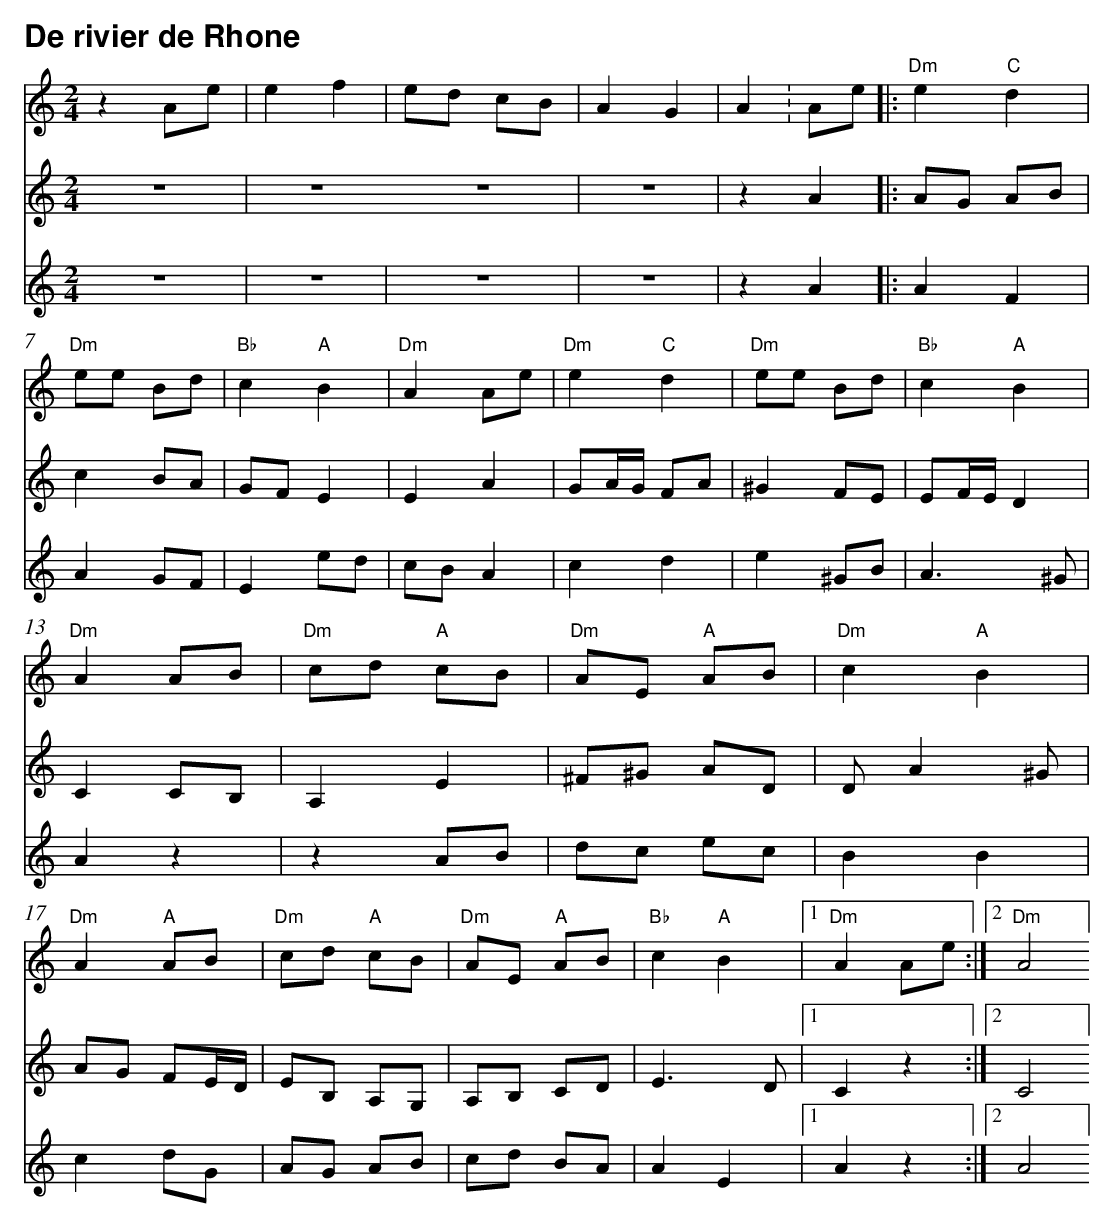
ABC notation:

X:1
T:De rivier de Rhone
%%score 1 2 3
L:1/8
M:2/4
K:C
V:1 treble
V:2 treble
V:3 treble
V:1
z2 Ae | e2 f2 | ed cB | A2 G2 | A2 : Ae |: "Dm" e2 "C" d2 | "Dm" ee Bd |
"Bb"c2 "A"B2 |"Dm" A2 Ae | "Dm"e2"C" d2 |"Dm" ee Bd | "Bb"c2 "A" B2 |"Dm" A2 AB |"Dm" cd "A"cB |
"Dm"AE "A"AB | "Dm" c2 "A" B2 |"Dm" A2 "A"AB |"Dm" cd "A"cB |"Dm" AE"A" AB | "Bb"c2"A" B2 |[1"Dm" A2 Ae :|[2"Dm"A4]
V:2
z4| z4 z4|z4| z2 A2 |: AG AB | c2 BA | GF E2 | E2 A2 | GA/G/ FA | ^G2 FE | EF/E/D2 | C2 CB, |
A,2 E2 | ^F^G AD | DA2^G | AG FE/D/ | EB, A,G, |A,B, CD | E3 D |[1 C2 z2 :|[2C4]
V:3
z4 | z4 | z4 | z4 | z2 A2 |: A2 F2 | A2 GF | E2 ed | cB A2 | c2 d2 | e2 ^GB | A3 ^G | A2 z2 | z2 AB |
dc ec | B2 B2 | c2 dG | AG AB | cd BA | A2 E2 |[1 A2 z2 :|[2 A4]
